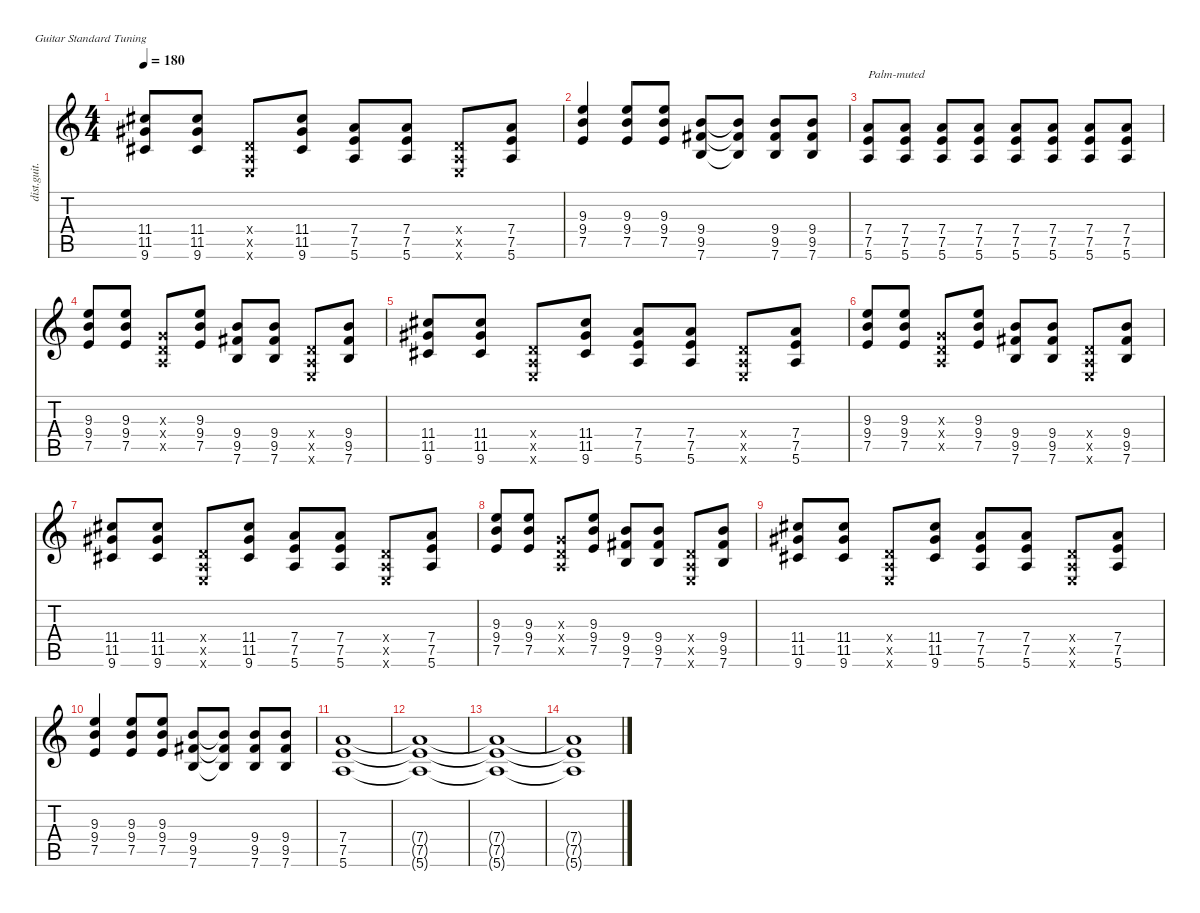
\defaultSystemsLayout 4
\hideDynamics
\bracketExtendMode nobrackets
\otherSystemsTrackNameOrientation horizontal
\track ("Guitar" "dist.guit.") {instrument distortionguitar}
\staff {score tabs}
\tuning (E4 B3 G3 D3 A2 E2)
\ts (4 4)
\tempo 180
\clef g2
\ks c
(11.4{acc #} 11.5{acc #} 9.6{acc #}).8{dy f beam Up} (11.4{acc #} 11.5{acc #} 9.6{acc #}).8{beam Up} (0.4{x} 0.5{x} 0.6{x}).8{beam Up} (11.4{acc #} 11.5{acc #} 9.6{acc #}).8{beam Up} (7.4 7.5 5.6).8{beam Up} (7.4 7.5 5.6).8{beam Up} (0.4{x} 0.5{x} 0.6{x}).8{beam Up} (7.4 7.5 5.6).8{beam Up} |
(9.3 9.4 7.5).4{beam Up} (9.3 9.4 7.5).8{beam Up} (9.3 9.4 7.5).8{beam Up} (9.4 9.5{acc #} 7.6).8{beam Up} (9.4{t} 9.5{t acc #} 7.6{t}).8{beam Up} (9.4 9.5{acc #} 7.6).8{beam Up} (9.4 9.5{acc #} 7.6).8{beam Up} |
(7.4 7.5 5.6).8{txt "Palm-muted" instrument electricguitarmuted beam Up} (7.4 7.5 5.6).8{beam Up} (7.4 7.5 5.6).8{beam Up} (7.4 7.5 5.6).8{beam Up} (7.4 7.5 5.6).8{beam Up} (7.4 7.5 5.6).8{beam Up} (7.4 7.5 5.6).8{beam Up} (7.4 7.5 5.6).8{beam Up} |
(9.3 9.4 7.5).8{instrument distortionguitar beam Up} (9.3 9.4 7.5).8{beam Up} (0.3{x} 0.4{x} 0.5{x}).8{beam Up} (9.3 9.4 7.5).8{beam Up} (9.4 9.5{acc #} 7.6).8{beam Up} (9.4 9.5{acc #} 7.6).8{beam Up} (0.4{x} 0.5{x} 0.6{x}).8{beam Up} (9.4 9.5{acc #} 7.6).8{beam Up} |
(11.4{acc #} 11.5{acc #} 9.6{acc #}).8{beam Up} (11.4{acc #} 11.5{acc #} 9.6{acc #}).8{beam Up} (0.4{x} 0.5{x} 0.6{x}).8{beam Up} (11.4{acc #} 11.5{acc #} 9.6{acc #}).8{beam Up} (7.4 7.5 5.6).8{beam Up} (7.4 7.5 5.6).8{beam Up} (0.4{x} 0.5{x} 0.6{x}).8{beam Up} (7.4 7.5 5.6).8{beam Up} |
(9.3 9.4 7.5).8{beam Up} (9.3 9.4 7.5).8{beam Up} (0.3{x} 0.4{x} 0.5{x}).8{beam Up} (9.3 9.4 7.5).8{beam Up} (9.4 9.5{acc #} 7.6).8{beam Up} (9.4 9.5{acc #} 7.6).8{beam Up} (0.4{x} 0.5{x} 0.6{x}).8{beam Up} (9.4 9.5{acc #} 7.6).8{beam Up} |
(11.4{acc #} 11.5{acc #} 9.6{acc #}).8{beam Up} (11.4{acc #} 11.5{acc #} 9.6{acc #}).8{beam Up} (0.4{x} 0.5{x} 0.6{x}).8{beam Up} (11.4{acc #} 11.5{acc #} 9.6{acc #}).8{beam Up} (7.4 7.5 5.6).8{beam Up} (7.4 7.5 5.6).8{beam Up} (0.4{x} 0.5{x} 0.6{x}).8{beam Up} (7.4 7.5 5.6).8{beam Up} |
(9.3 9.4 7.5).8{beam Up} (9.3 9.4 7.5).8{beam Up} (0.3{x} 0.4{x} 0.5{x}).8{beam Up} (9.3 9.4 7.5).8{beam Up} (9.4 9.5{acc #} 7.6).8{beam Up} (9.4 9.5{acc #} 7.6).8{beam Up} (0.4{x} 0.5{x} 0.6{x}).8{beam Up} (9.4 9.5{acc #} 7.6).8{beam Up} |
(11.4{acc #} 11.5{acc #} 9.6{acc #}).8{beam Up} (11.4{acc #} 11.5{acc #} 9.6{acc #}).8{beam Up} (0.4{x} 0.5{x} 0.6{x}).8{beam Up} (11.4{acc #} 11.5{acc #} 9.6{acc #}).8{beam Up} (7.4 7.5 5.6).8{beam Up} (7.4 7.5 5.6).8{beam Up} (0.4{x} 0.5{x} 0.6{x}).8{beam Up} (7.4 7.5 5.6).8{beam Up} |
(9.3 9.4 7.5).4{beam Up} (9.3 9.4 7.5).8{beam Up} (9.3 9.4 7.5).8{beam Up} (9.4 9.5{acc #} 7.6).8{beam Up} (9.4{t} 9.5{t acc #} 7.6{t}).8{beam Up} (9.4 9.5{acc #} 7.6).8{beam Up} (9.4 9.5{acc #} 7.6).8{beam Up} |
(7.4 7.5 5.6).1{beam Up} |
(7.4{t} 7.5{t} 5.6{t}).1{beam Up} |
(7.4{t} 7.5{t} 5.6{t}).1{beam Up} |
(7.4{t} 7.5{t} 5.6{t}).1{beam Up}
